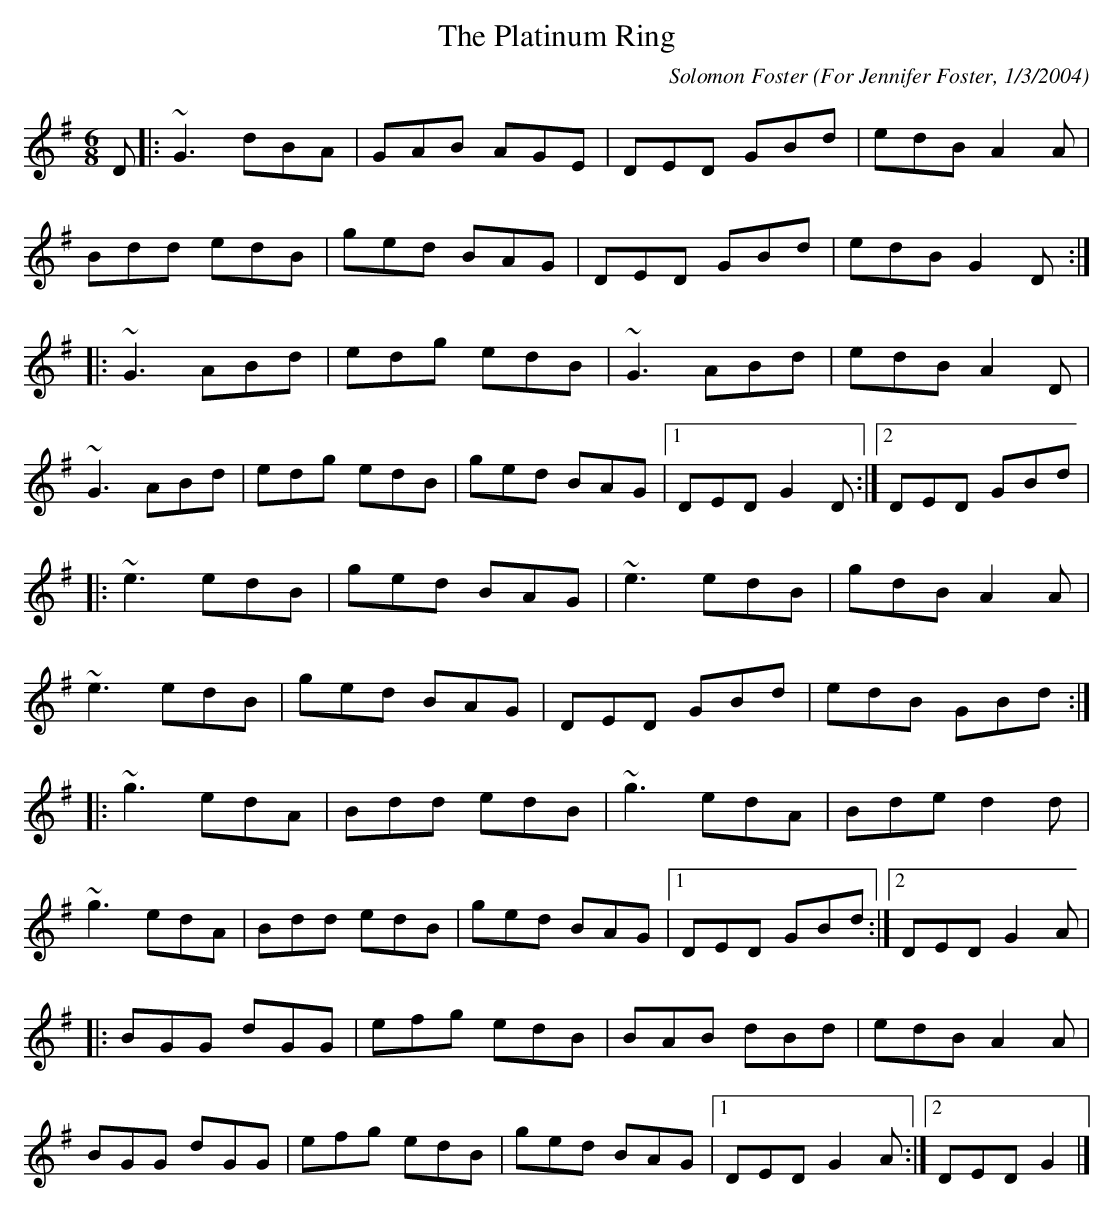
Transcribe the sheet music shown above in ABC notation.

X:1
T:The Platinum Ring
O:For Jennifer Foster, 1/3/2004
M:6/8
L:1/8
C:Solomon Foster
K:G
D|:~G3 dBA|GAB AGE|DED GBd|edB A2A|
Bdd edB|ged BAG|DED GBd|edB G2D:|
|:~G3 ABd|edg edB|~G3 ABd|edB A2D|
~G3 ABd|edg edB|ged BAG|[1 DED G2D:|[2 DED GBd|
|:~e3 edB|ged BAG|~e3 edB|gdB A2A|
~e3 edB|ged BAG|DED GBd|edB GBd:|
|:~g3 edA|Bdd edB|~g3 edA|Bde d2d|
~g3 edA|Bdd edB|ged BAG|[1 DED GBd:|[2 DED G2A|
|:BGG dGG|efg edB|BAB dBd|edB A2A|
BGG dGG|efg edB|ged BAG|[1 DED G2A:|[2 DED G2|]
